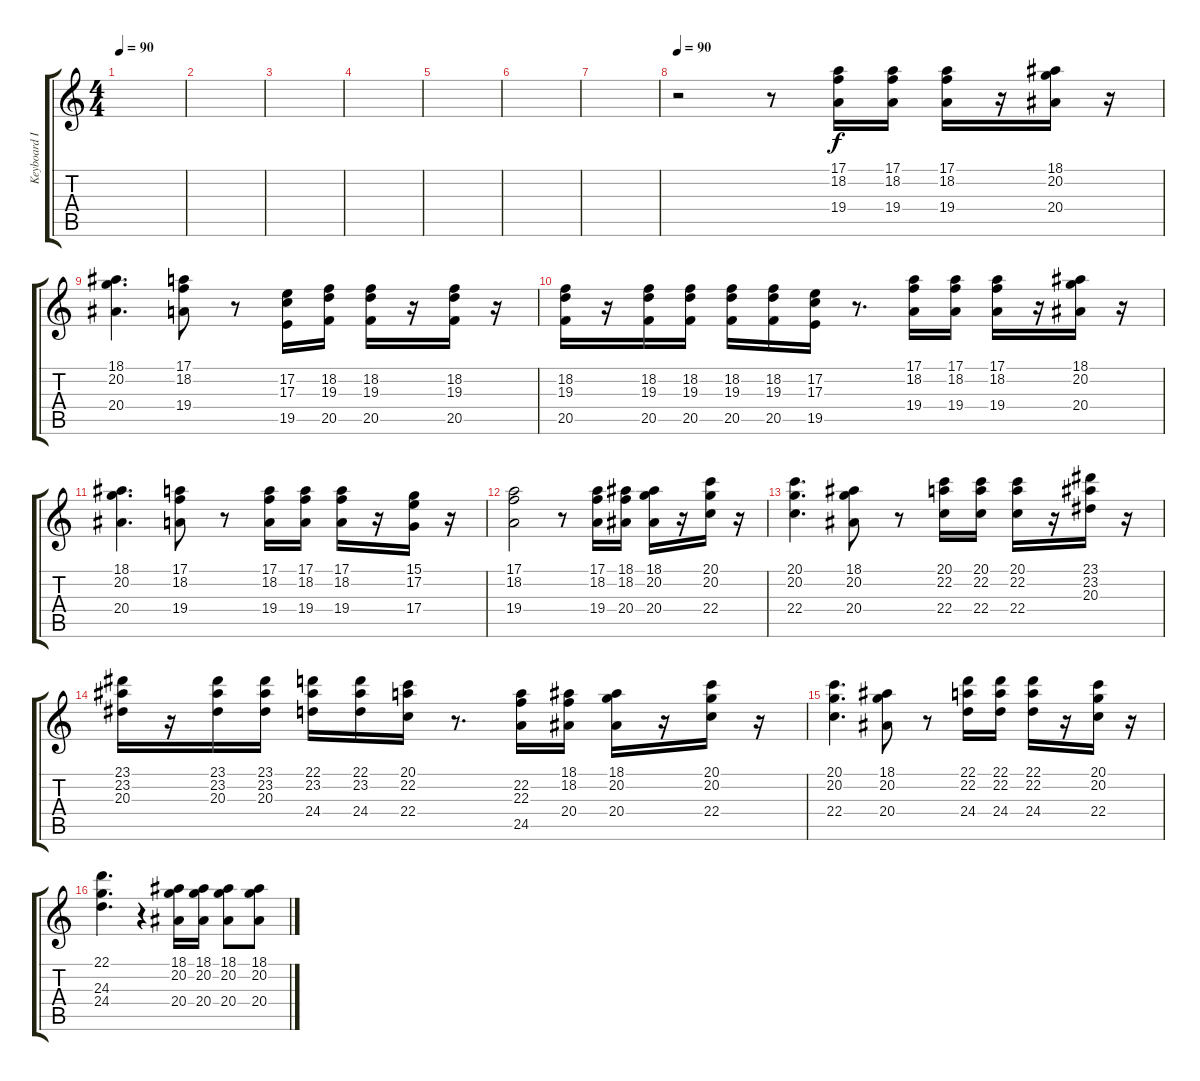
\track ("Keyboard I" "Keyboard I") {instrument fx5brightness}
\staff {score tabs}
\tuning (E4 B3 G3 D3 A2 E2) {hide}
\ts (4 4)
\tempo 90
\clef g2
\ks c
|
|
|
|
|
|
|
\tempo 90
r.2{volume 11 instrument stringensemble1} r.8 (17.1 18.2 19.4).16 (17.1 18.2 19.4).16 (17.1 18.2 19.4).16 r.16 (18.1 20.2 20.4).16 r.16 |
(18.1 20.2 20.4).4{d} (17.1 18.2 19.4).8 r.8 (17.2 17.3 19.5).16 (18.2 19.3 20.5).16 (18.2 19.3 20.5).16 r.16 (18.2 19.3 20.5).16 r.16 |
(18.2 19.3 20.5).16 r.16 (18.2 19.3 20.5).16 (18.2 19.3 20.5).16 (18.2 19.3 20.5).16 (18.2 19.3 20.5).16 (17.2 17.3 19.5).16 r.8{d} (17.1 18.2 19.4).16 (17.1 18.2 19.4).16 (17.1 18.2 19.4).16 r.16 (18.1 20.2 20.4).16 r.16 |
(18.1 20.2 20.4).4{d} (17.1 18.2 19.4).8 r.8 (17.1 18.2 19.4).16 (17.1 18.2 19.4).16 (17.1 18.2 19.4).16 r.16 (15.1 17.2 17.4).16 r.16 |
(17.1 18.2 19.4).2 r.8 (17.1 18.2 19.4).16 (18.1 18.2 20.4).16 (18.1 20.2 20.4).16 r.16 (20.1 20.2 22.4).16 r.16 |
(20.1 20.2 22.4).4{d} (18.1 20.2 20.4).8 r.8 (20.1 22.2 22.4).16 (20.1 22.2 22.4).16 (20.1 22.2 22.4).16 r.16 (23.1 23.2 20.3).16 r.16 |
(23.1 23.2 20.3).16 r.16 (23.1 23.2 20.3).16 (23.1 23.2 20.3).16 (22.1 23.2 24.4).16 (22.1 23.2 24.4).16 (20.1 22.2 22.4).16 r.8{d} (22.2 22.3 24.5).16 (18.1 18.2 20.4).16 (18.1 20.2 20.4).16 r.16 (20.1 20.2 22.4).16 r.16 |
(20.1 20.2 22.4).4{d} (18.1 20.2 20.4).8 r.8 (22.1 22.2 24.4).16 (22.1 22.2 24.4).16 (22.1 22.2 24.4).16 r.16 (20.1 20.2 22.4).16 r.16 |
(22.1 24.3 24.4).4{d} r.4 (18.1 20.2 20.4).16 (18.1 20.2 20.4).16 (18.1 20.2 20.4).8 (18.1 20.2 20.4).8
